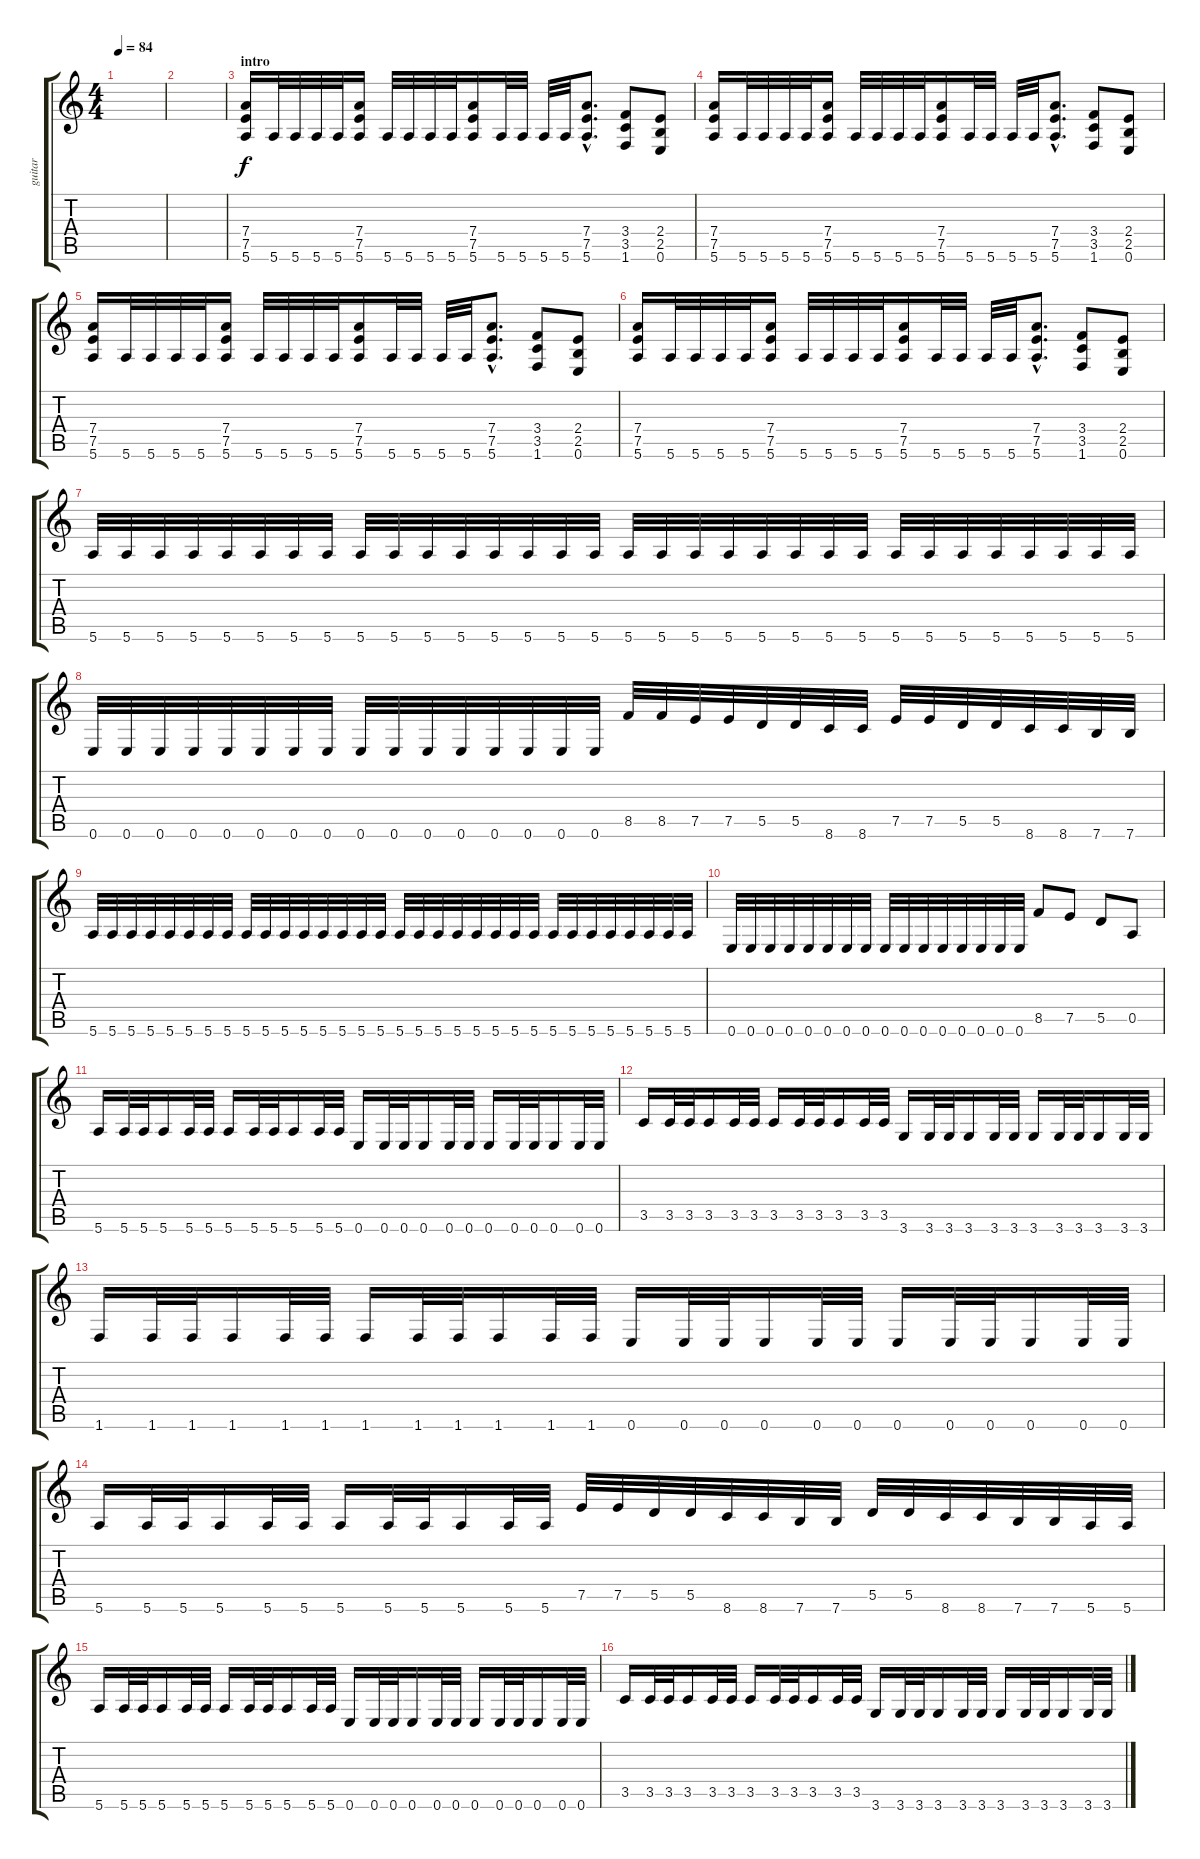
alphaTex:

\track ("guitar" "guitar") {instrument distortionguitar}
\staff {score tabs}
\tuning (E4 B3 G3 D3 A2 E2) {hide}
\ts (4 4)
\tempo 84
\clef g2
\ks c
|
|
\section ("" "intro")
(7.4 7.5 5.6).16 5.6.32 5.6.32 5.6.32 5.6.32 (7.4 7.5 5.6).16 5.6.32 5.6.32 5.6.32 5.6.32 (7.4 7.5 5.6).16 5.6.32 5.6.32 5.6.32 5.6.32 (7.4{hac} 7.5{hac} 5.6{hac}).8{d} (3.4 3.5 1.6).8 (2.4 2.5 0.6).8 |
(7.4 7.5 5.6).16 5.6.32 5.6.32 5.6.32 5.6.32 (7.4 7.5 5.6).16 5.6.32 5.6.32 5.6.32 5.6.32 (7.4 7.5 5.6).16 5.6.32 5.6.32 5.6.32 5.6.32 (7.4{hac} 7.5{hac} 5.6{hac}).8{d} (3.4 3.5 1.6).8 (2.4 2.5 0.6).8 |
(7.4 7.5 5.6).16 5.6.32 5.6.32 5.6.32 5.6.32 (7.4 7.5 5.6).16 5.6.32 5.6.32 5.6.32 5.6.32 (7.4 7.5 5.6).16 5.6.32 5.6.32 5.6.32 5.6.32 (7.4{hac} 7.5{hac} 5.6{hac}).8{d} (3.4 3.5 1.6).8 (2.4 2.5 0.6).8 |
(7.4 7.5 5.6).16 5.6.32 5.6.32 5.6.32 5.6.32 (7.4 7.5 5.6).16 5.6.32 5.6.32 5.6.32 5.6.32 (7.4 7.5 5.6).16 5.6.32 5.6.32 5.6.32 5.6.32 (7.4{hac} 7.5{hac} 5.6{hac}).8{d} (3.4 3.5 1.6).8 (2.4 2.5 0.6).8 |
5.6.32 5.6.32 5.6.32 5.6.32 5.6.32 5.6.32 5.6.32 5.6.32 5.6.32 5.6.32 5.6.32 5.6.32 5.6.32 5.6.32 5.6.32 5.6.32 5.6.32 5.6.32 5.6.32 5.6.32 5.6.32 5.6.32 5.6.32 5.6.32 5.6.32 5.6.32 5.6.32 5.6.32 5.6.32 5.6.32 5.6.32 5.6.32 |
0.6.32 0.6.32 0.6.32 0.6.32 0.6.32 0.6.32 0.6.32 0.6.32 0.6.32 0.6.32 0.6.32 0.6.32 0.6.32 0.6.32 0.6.32 0.6.32 8.5.32 8.5.32 7.5.32 7.5.32 5.5.32 5.5.32 8.6.32 8.6.32 7.5.32 7.5.32 5.5.32 5.5.32 8.6.32 8.6.32 7.6.32 7.6.32 |
5.6.32 5.6.32 5.6.32 5.6.32 5.6.32 5.6.32 5.6.32 5.6.32 5.6.32 5.6.32 5.6.32 5.6.32 5.6.32 5.6.32 5.6.32 5.6.32 5.6.32 5.6.32 5.6.32 5.6.32 5.6.32 5.6.32 5.6.32 5.6.32 5.6.32 5.6.32 5.6.32 5.6.32 5.6.32 5.6.32 5.6.32 5.6.32 |
0.6.32 0.6.32 0.6.32 0.6.32 0.6.32 0.6.32 0.6.32 0.6.32 0.6.32 0.6.32 0.6.32 0.6.32 0.6.32 0.6.32 0.6.32 0.6.32 8.5.8 7.5.8 5.5.8 0.5.8 |
5.6.16 5.6.32 5.6.32 5.6.16 5.6.32 5.6.32 5.6.16 5.6.32 5.6.32 5.6.16 5.6.32 5.6.32 0.6.16 0.6.32 0.6.32 0.6.16 0.6.32 0.6.32 0.6.16 0.6.32 0.6.32 0.6.16 0.6.32 0.6.32 |
3.5.16 3.5.32 3.5.32 3.5.16 3.5.32 3.5.32 3.5.16 3.5.32 3.5.32 3.5.16 3.5.32 3.5.32 3.6.16 3.6.32 3.6.32 3.6.16 3.6.32 3.6.32 3.6.16 3.6.32 3.6.32 3.6.16 3.6.32 3.6.32 |
1.6.16 1.6.32 1.6.32 1.6.16 1.6.32 1.6.32 1.6.16 1.6.32 1.6.32 1.6.16 1.6.32 1.6.32 0.6.16 0.6.32 0.6.32 0.6.16 0.6.32 0.6.32 0.6.16 0.6.32 0.6.32 0.6.16 0.6.32 0.6.32 |
5.6.16 5.6.32 5.6.32 5.6.16 5.6.32 5.6.32 5.6.16 5.6.32 5.6.32 5.6.16 5.6.32 5.6.32 7.5.32 7.5.32 5.5.32 5.5.32 8.6.32 8.6.32 7.6.32 7.6.32 5.5.32 5.5.32 8.6.32 8.6.32 7.6.32 7.6.32 5.6.32 5.6.32 |
5.6.16 5.6.32 5.6.32 5.6.16 5.6.32 5.6.32 5.6.16 5.6.32 5.6.32 5.6.16 5.6.32 5.6.32 0.6.16 0.6.32 0.6.32 0.6.16 0.6.32 0.6.32 0.6.16 0.6.32 0.6.32 0.6.16 0.6.32 0.6.32 |
3.5.16 3.5.32 3.5.32 3.5.16 3.5.32 3.5.32 3.5.16 3.5.32 3.5.32 3.5.16 3.5.32 3.5.32 3.6.16 3.6.32 3.6.32 3.6.16 3.6.32 3.6.32 3.6.16 3.6.32 3.6.32 3.6.16 3.6.32 3.6.32
